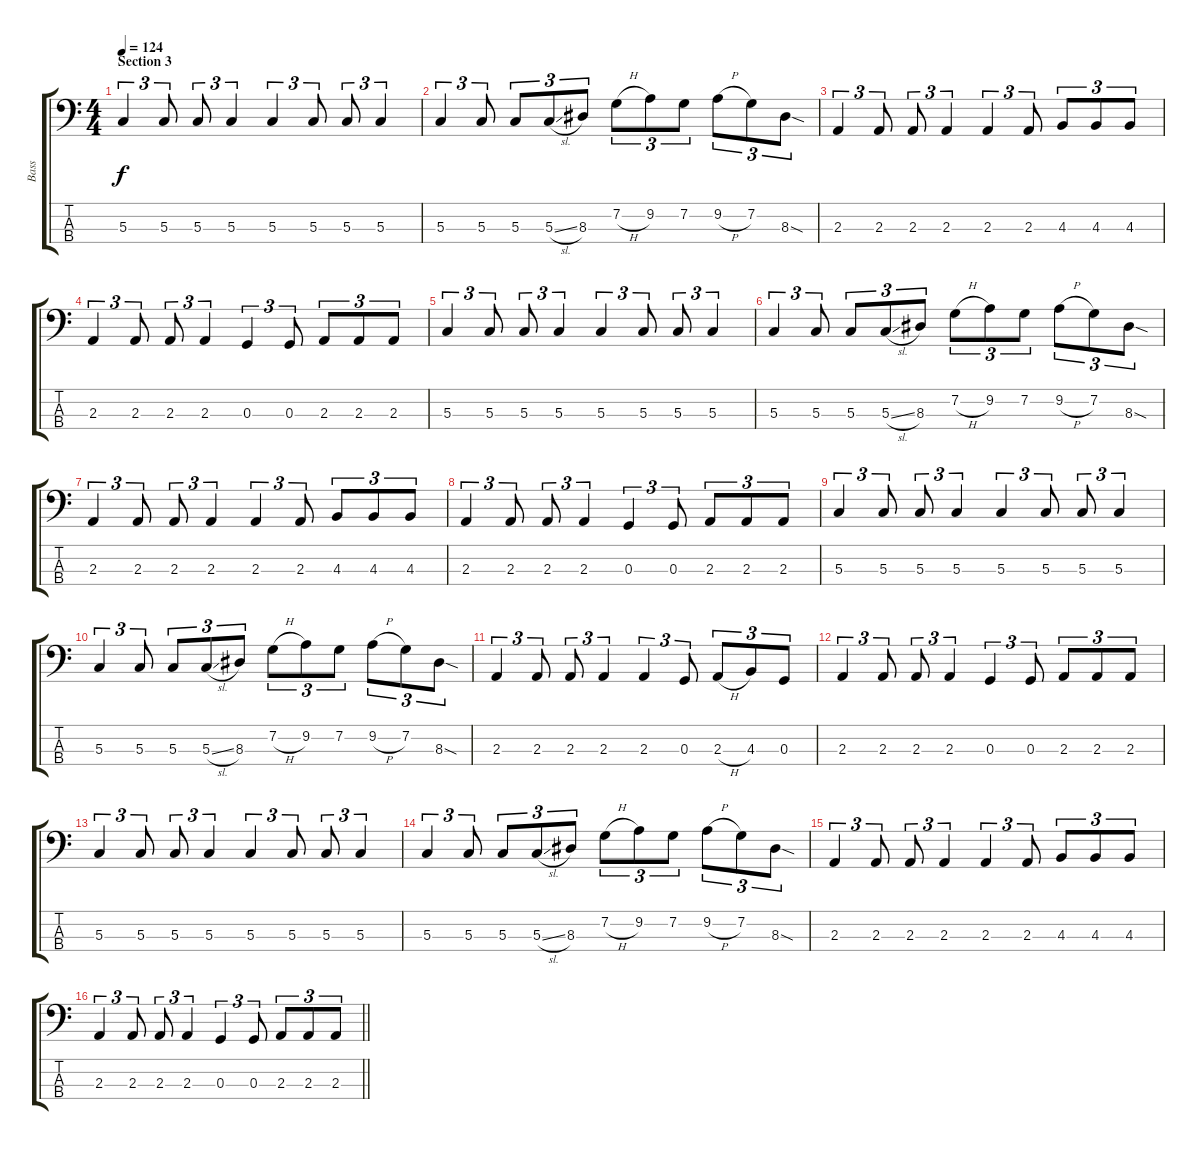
\track ("Bass" "Bass") {instrument electricbasspick}
\staff {score tabs}
\tuning (F2 C2 G1 D1) {hide}
\ts (4 4)
\section ("" "Section 3")
\tempo 124
\clef f4
\ks c
5.3.4{tu (3 2) dy f} 5.3.8{tu (3 2)} 5.3.8{tu (3 2)} 5.3.4{tu (3 2)} 5.3.4{tu (3 2)} 5.3.8{tu (3 2)} 5.3.8{tu (3 2)} 5.3.4{tu (3 2)} |
5.3.4{tu (3 2)} 5.3.8{tu (3 2)} 5.3.8{tu (3 2)} 5.3{sl}.8{tu (3 2)} 8.3.8{tu (3 2)} 7.2{h}.8{tu (3 2)} 9.2.8{tu (3 2)} 7.2.8{tu (3 2)} 9.2{h}.8{tu (3 2)} 7.2.8{tu (3 2)} 8.3{sod}.8{tu (3 2)} |
2.3.4{tu (3 2)} 2.3.8{tu (3 2)} 2.3.8{tu (3 2)} 2.3.4{tu (3 2)} 2.3.4{tu (3 2)} 2.3.8{tu (3 2)} 4.3.8{tu (3 2)} 4.3.8{tu (3 2)} 4.3.8{tu (3 2)} |
2.3.4{tu (3 2)} 2.3.8{tu (3 2)} 2.3.8{tu (3 2)} 2.3.4{tu (3 2)} 0.3.4{tu (3 2)} 0.3.8{tu (3 2)} 2.3.8{tu (3 2)} 2.3.8{tu (3 2)} 2.3.8{tu (3 2)} |
5.3.4{tu (3 2)} 5.3.8{tu (3 2)} 5.3.8{tu (3 2)} 5.3.4{tu (3 2)} 5.3.4{tu (3 2)} 5.3.8{tu (3 2)} 5.3.8{tu (3 2)} 5.3.4{tu (3 2)} |
5.3.4{tu (3 2)} 5.3.8{tu (3 2)} 5.3.8{tu (3 2)} 5.3{sl}.8{tu (3 2)} 8.3.8{tu (3 2)} 7.2{h}.8{tu (3 2)} 9.2.8{tu (3 2)} 7.2.8{tu (3 2)} 9.2{h}.8{tu (3 2)} 7.2.8{tu (3 2)} 8.3{sod}.8{tu (3 2)} |
2.3.4{tu (3 2)} 2.3.8{tu (3 2)} 2.3.8{tu (3 2)} 2.3.4{tu (3 2)} 2.3.4{tu (3 2)} 2.3.8{tu (3 2)} 4.3.8{tu (3 2)} 4.3.8{tu (3 2)} 4.3.8{tu (3 2)} |
2.3.4{tu (3 2)} 2.3.8{tu (3 2)} 2.3.8{tu (3 2)} 2.3.4{tu (3 2)} 0.3.4{tu (3 2)} 0.3.8{tu (3 2)} 2.3.8{tu (3 2)} 2.3.8{tu (3 2)} 2.3.8{tu (3 2)} |
5.3.4{tu (3 2)} 5.3.8{tu (3 2)} 5.3.8{tu (3 2)} 5.3.4{tu (3 2)} 5.3.4{tu (3 2)} 5.3.8{tu (3 2)} 5.3.8{tu (3 2)} 5.3.4{tu (3 2)} |
5.3.4{tu (3 2)} 5.3.8{tu (3 2)} 5.3.8{tu (3 2)} 5.3{sl}.8{tu (3 2)} 8.3.8{tu (3 2)} 7.2{h}.8{tu (3 2)} 9.2.8{tu (3 2)} 7.2.8{tu (3 2)} 9.2{h}.8{tu (3 2)} 7.2.8{tu (3 2)} 8.3{sod}.8{tu (3 2)} |
2.3.4{tu (3 2)} 2.3.8{tu (3 2)} 2.3.8{tu (3 2)} 2.3.4{tu (3 2)} 2.3.4{tu (3 2)} 0.3.8{tu (3 2)} 2.3{h}.8{tu (3 2)} 4.3.8{tu (3 2)} 0.3.8{tu (3 2)} |
2.3.4{tu (3 2)} 2.3.8{tu (3 2)} 2.3.8{tu (3 2)} 2.3.4{tu (3 2)} 0.3.4{tu (3 2)} 0.3.8{tu (3 2)} 2.3.8{tu (3 2)} 2.3.8{tu (3 2)} 2.3.8{tu (3 2)} |
5.3.4{tu (3 2)} 5.3.8{tu (3 2)} 5.3.8{tu (3 2)} 5.3.4{tu (3 2)} 5.3.4{tu (3 2)} 5.3.8{tu (3 2)} 5.3.8{tu (3 2)} 5.3.4{tu (3 2)} |
5.3.4{tu (3 2)} 5.3.8{tu (3 2)} 5.3.8{tu (3 2)} 5.3{sl}.8{tu (3 2)} 8.3.8{tu (3 2)} 7.2{h}.8{tu (3 2)} 9.2.8{tu (3 2)} 7.2.8{tu (3 2)} 9.2{h}.8{tu (3 2)} 7.2.8{tu (3 2)} 8.3{sod}.8{tu (3 2)} |
2.3.4{tu (3 2)} 2.3.8{tu (3 2)} 2.3.8{tu (3 2)} 2.3.4{tu (3 2)} 2.3.4{tu (3 2)} 2.3.8{tu (3 2)} 4.3.8{tu (3 2)} 4.3.8{tu (3 2)} 4.3.8{tu (3 2)} |
\barLineRight lightlight
2.3.4{tu (3 2)} 2.3.8{tu (3 2)} 2.3.8{tu (3 2)} 2.3.4{tu (3 2)} 0.3.4{tu (3 2)} 0.3.8{tu (3 2)} 2.3.8{tu (3 2)} 2.3.8{tu (3 2)} 2.3.8{tu (3 2)}
